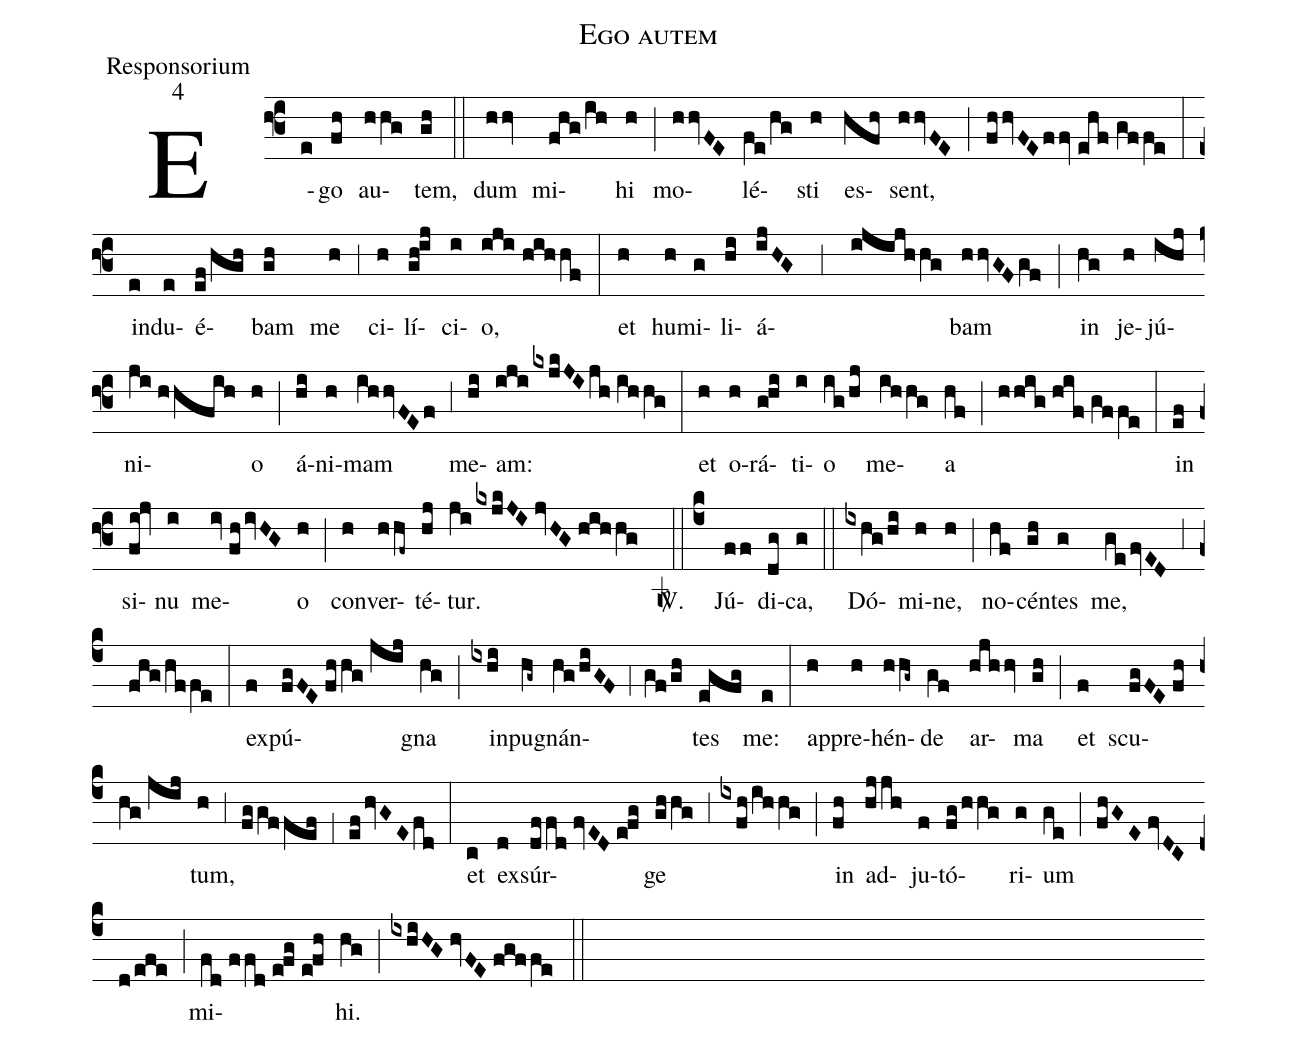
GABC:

name:Ego autem;
office-part:Responsorium;
mode:4;
%%
(f3) E(e)go(fh) au(hhg)tem,(gh) (::)
dum(hhv) mi(fhg/ih)hi(h) (;) mo(hhvFE)lé(fe/hg)sti(h) es(hfh)sent,(hhvFE) (;) (fhhvFE/ffv//ehf//gffe) (:)
in(e)du(e)é(ef/hgh)bam(gh) me(h) (,3) ci(h)lí(gh!ij)ci(i)o,(iji//hihhf) (:)
et(h) hu(h)mi(g)li(hi)á(ijHG;3ijijhhg)bam(hhvGF/gf) (;) in(hg) je(h)jú(ihj)ni(ji//hhfih)o(h) (;) á(hi)ni(h)mam(ihhvFEf) (,3) me(hi)am:(iji/kxjkJI/jh//ihhg) (:)
et(h) o(h)rá(g!hi)ti(i)o(ig/hj) me(ihhg)a(hf) (;) (hhig//hif//gffe) (:)
in(ef) si(fi!jv)nu(i) me(iv//fh/ivHG)o(h) (;) con(h)ver(hhf~)té(hj)tur.(ji/kxjkJI//jvHG//hihhg)
<sp>V/</sp>.(z0::c4) Jú(ff)di(dg)ca,(g) (::)
Dó(ixhg/hi)mi(h)ne,(h) (;) no(hf)cén(gh)tes(g) me,(ge/fvED) (,3) (fhg/hffe) (:)
ex(f)pú(fgFE//fhhg//jij)gna(hg) (;) in(ixhi)pu(hg~)gnán(hg/hiGF;4gf/gh)tes(egfg) me:(e) (:)
ap(h)pre(h)hén(hhg~)de(gf) ar(hjhhv)ma(gh) (;) et(f) scu(fgFE//fhhg//jij)tum,(h) (,3) (fggffef) (,1) (ef/hvGE/fd) (:)
et(c) ex(d)súr(dffd//fvED//e!fg)ge(ghhg) (,3) (ixfh/ihhg) (;) in(fh) ad(hjjh)ju(f)tó(fg/hhg)ri(g)um(ge) (;) (fhGE//fvDC//d/efe) (;) mi(fd//ffd//e!fg//e!fh)hi.(hg) (;) (ixhiHG//hvFE//fgffe) (::)
